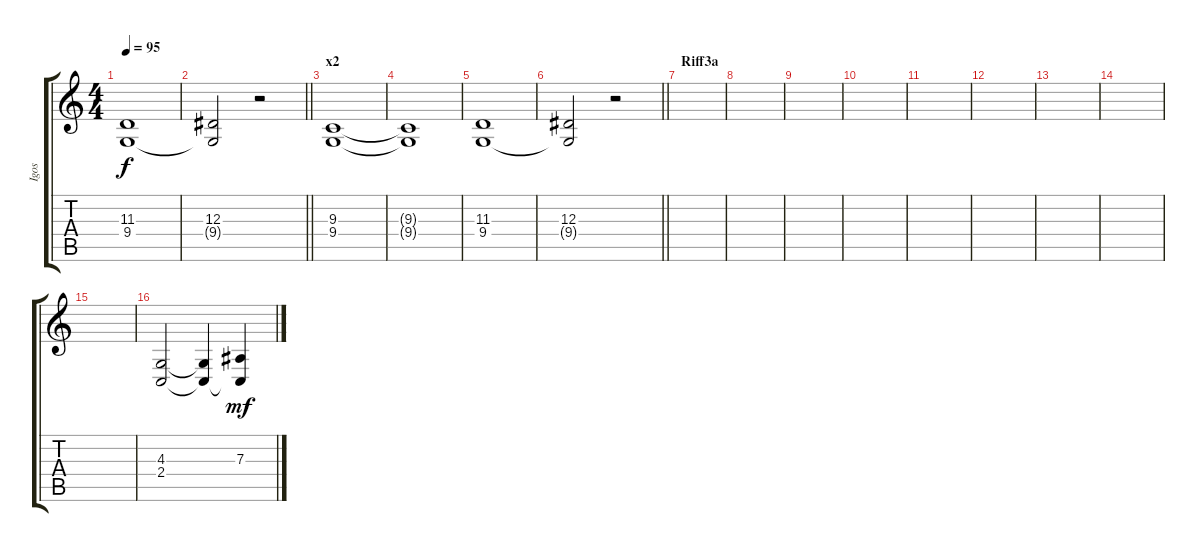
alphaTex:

\track ("Igos" "Igos") {instrument synthstrings1}
\staff {score tabs}
\tuning (C4 G3 Eb3 Bb2 F2 C2) {hide}
\ts (4 4)
\tempo 95
\clef g2
\ks c
(11.3 9.4).1{dy f} |
\barLineRight lightlight
(12.3 9.4{t}).2 r.2 |
\section ("" "x2")
(9.3 9.4).1 |
(9.3{t} 9.4{t}).1 |
(11.3 9.4).1 |
\barLineRight lightlight
(12.3 9.4{t}).2 r.2 |
\section ("" "Riff3a")
|
|
|
|
|
|
|
|
|
(4.3 2.4).2{volume 6} (4.3{t} 2.4{t}).4 (7.3 2.4{t}).4{dy mf}
